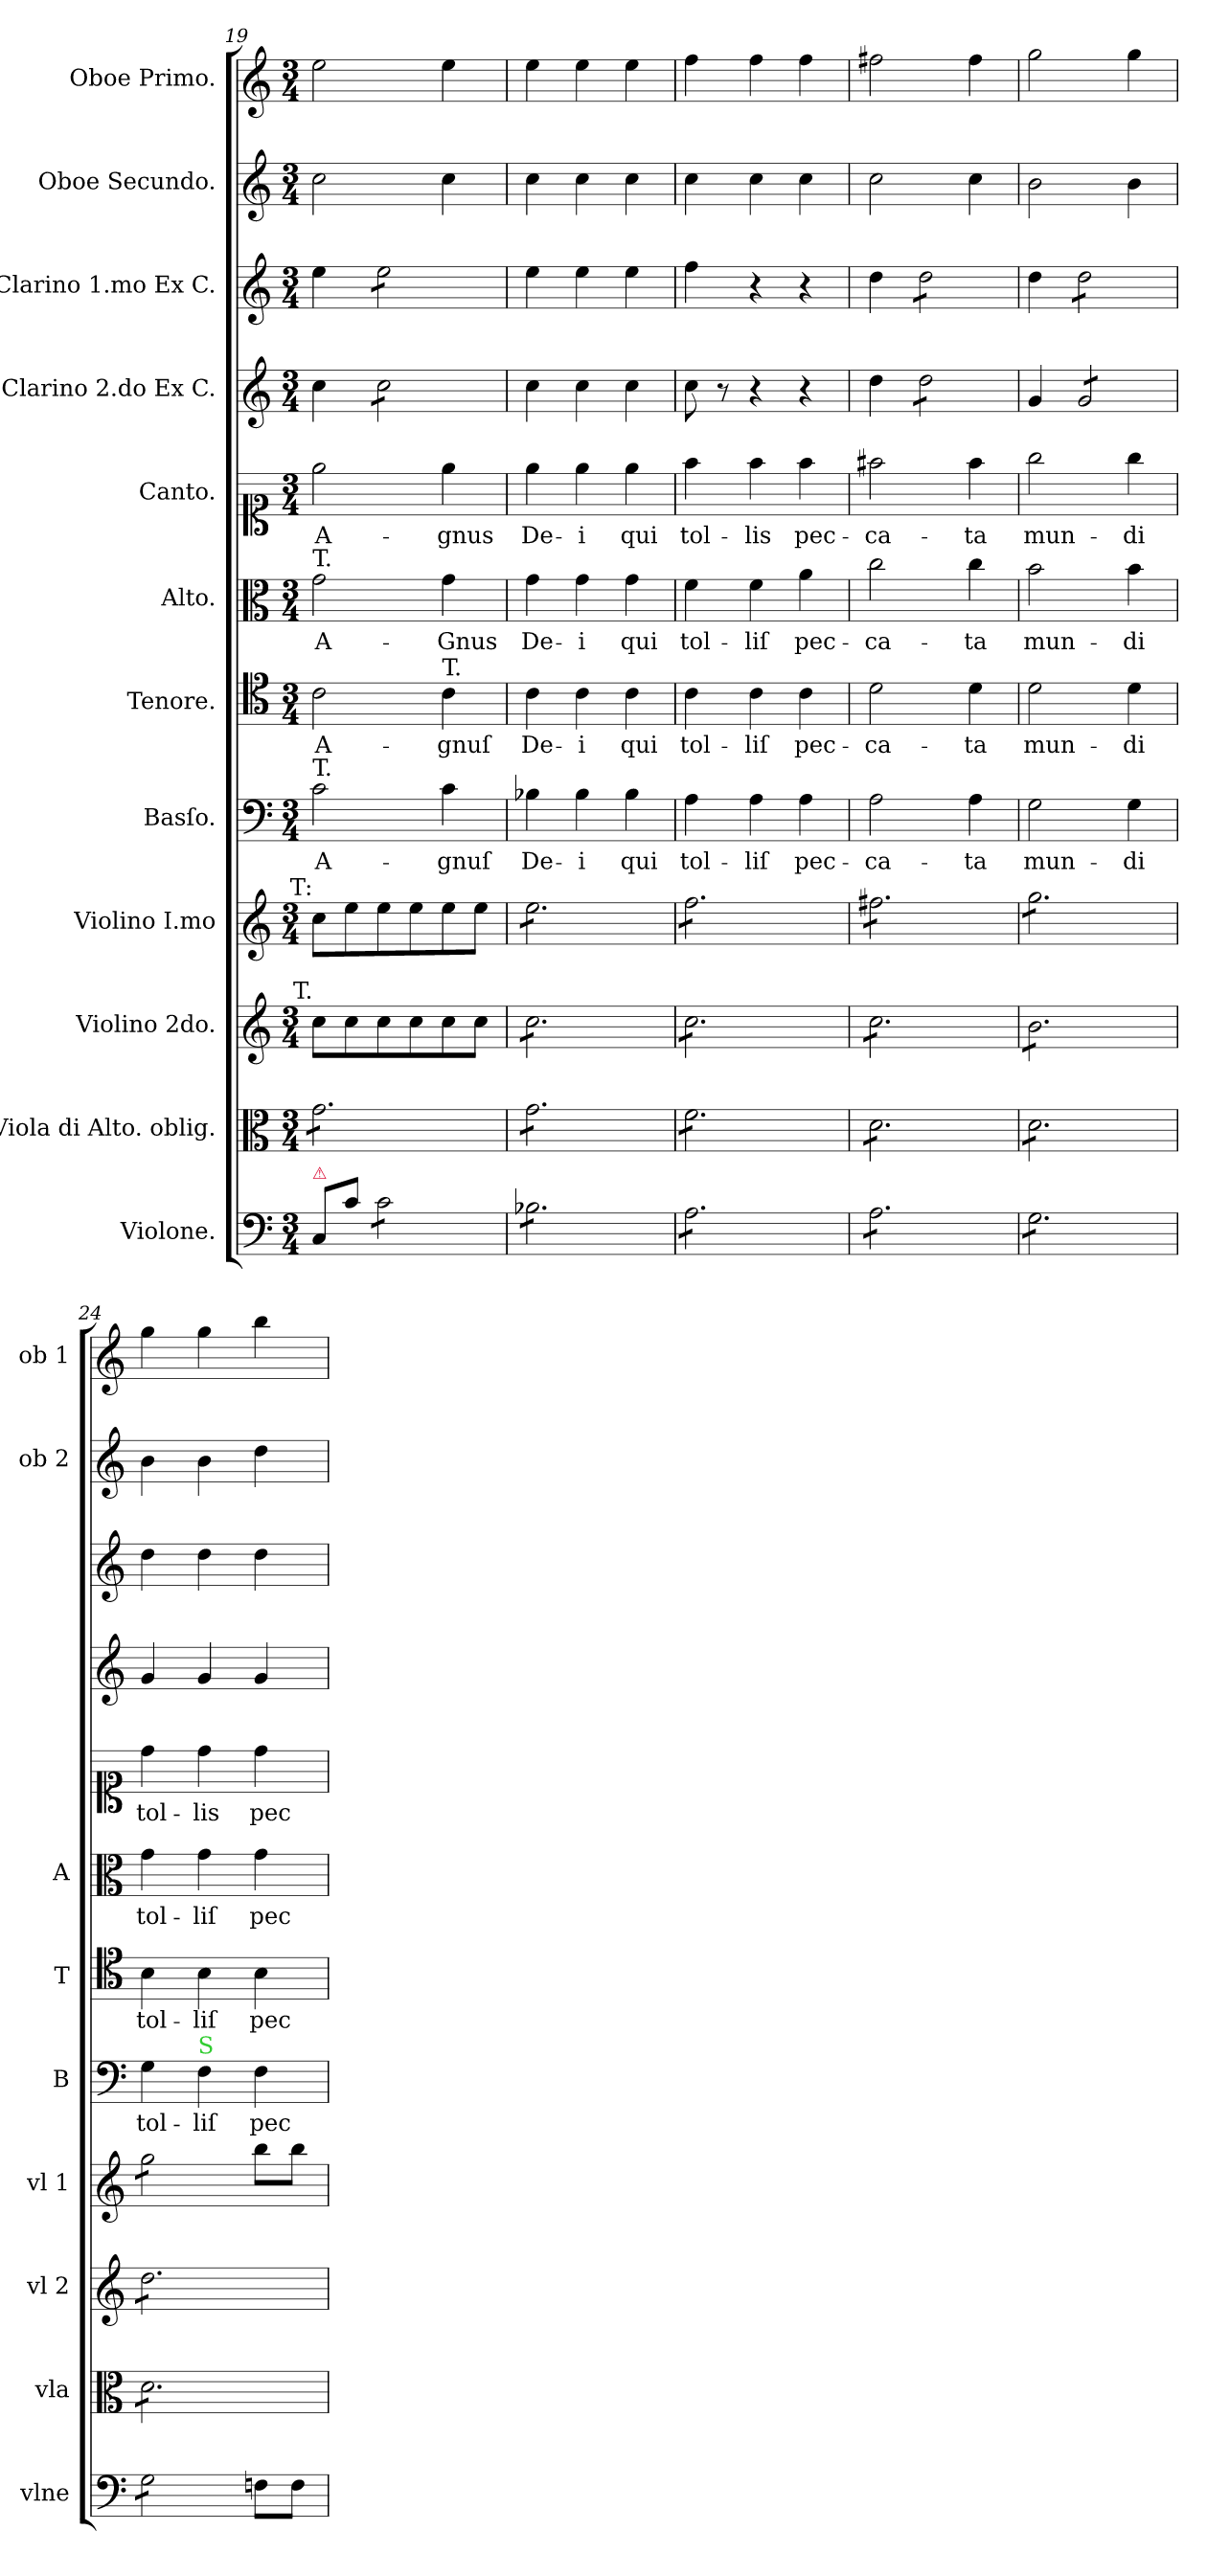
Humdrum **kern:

**kern	**dynam	**kern	**dynam	**kern	**dynam	**kern	**dynam	**kern	**text	**kern	**text	**kern	**text	**kern	**text	**kern	**kern	**kern	**kern	**dynam
*part12	*part12	*part11	*part11	*part10	*part10	*part9	*part9	*part8	*part8	*part7	*part7	*part6	*part6	*part5	*part5	*part4	*part3	*part2	*part1	*part1
*staff12	*staff12	*staff11	*staff11	*staff10	*staff10	*staff9	*staff9	*staff8	*staff8	*staff7	*staff7	*staff6	*staff6	*staff5	*staff5	*staff4	*staff3	*staff2	*staff1	*staff1
*I"Violone.	*	*I"Viola di Alto. oblig.	*	*I"Violino 2do.	*	*I"Violino I.mo	*	*I"Basſo.	*	*I"Tenore.	*	*I"Alto.	*	*I"Canto.	*	*I"Clarino 2.do Ex C.	*I"Clarino 1.mo Ex C.	*I"Oboe Secundo.	*I"Oboe Primo.	*
*I'vlne	*	*I'vla	*	*I'vl 2	*	*I'vl 1	*	*I'B	*	*I'T	*	*I'A	*	*	*	*	*	*I'ob 2	*I'ob 1	*
*clefF4	*	*clefC3	*	*clefG2	*	*clefG2	*	*clefF4	*	*clefC4	*	*clefC3	*	*clefC1	*	*clefG2	*clefG2	*clefG2	*clefG2	*
*ITrd8c12	*	*	*	*	*	*	*	*	*	*	*	*	*	*	*	*	*	*	*	*
*k[]	*	*k[]	*	*k[]	*	*k[]	*	*k[]	*	*k[]	*	*k[]	*	*k[]	*	*k[]	*k[]	*k[]	*k[]	*
*a:	*	*a:	*	*a:	*	*a:	*	*a:	*	*a:	*	*a:	*	*a:	*	*a:	*a:	*a:	*a:	*
*M3/4	*	*M3/4	*	*M3/4	*	*M3/4	*	*M3/4	*	*M3/4	*	*M3/4	*	*M3/4	*	*M3/4	*M3/4	*M3/4	*M3/4	*
=19	=19	=19	=19	=19	=19	=19	=19	=19	=19	=19	=19	=19	=19	=19	=19	=19	=19	=19	=19	=19
!	!	!	!	!	!	!	!	!	!	!	!	!LO:TX:a:t=T.	!	!	!	!	!	!	!	!
!	!	!	!	!	!	!	!	!LO:TX:a:t=T.	!	!	!	!	!	!	!	!	!	!	!	!
!	!	!	!	!	!	!LO:TX:a:rj:t=T&colon;	!	!	!	!	!	!	!	!	!	!	!	!	!	!
!	!	!	!	!LO:TX:a:rj:t=T.	!	!	!	!	!	!	!	!	!	!	!	!	!	!	!	!
!	!	!LO:TX:a:rj:t=Tutti.	!	!	!	!	!	!	!	!	!	!	!	!	!	!	!	!	!	!
!LO:TX:a:color=crimson:t=⚠	!	!	!	!	!	!	!	!	!	!	!	!	!	!	!	!	!	!	!	!
!	!LO:DY:a	!	!LO:DY:a	!	!LO:DY:a	!	!LO:DY:a	!	!	!	!	!	!	!	!	!	!	!	!	!LO:DY:a
*	*	*tremolo	*	*	*	*	*	*	*	*	*	*	*	*	*	*	*	*	*	*
8CC/L	f&colon;	8g\L	for&colon;	8cc\L	for&colon;	8cc\L	f&colon;	2c\	A-	2c\	A-	2g\	A-	2ee\	A-	4cc\	4ee\	2cc\	2ee\	f&colon;
8C\J	.	8g\	.	8cc\	.	8ee\	.	.	.	.	.	.	.	.	.	.	.	.	.	.
*tremolo	*	*	*	*	*	*	*	*	*	*	*	*	*	*	*	*	*	*	*	*
*	*	*	*	*	*	*	*	*	*	*	*	*	*	*	*	*tremolo	*	*	*	*
*	*	*	*	*	*	*	*	*	*	*	*	*	*	*	*	*	*tremolo	*	*	*
8C\L	.	8g\	.	8cc\	.	8ee\	.	.	.	.	.	.	.	.	.	8cc\L	8ee\L	.	.	.
8C\	.	8g\	.	8cc\	.	8ee\	.	.	.	.	.	.	.	.	.	8cc\	8ee\	.	.	.
!	!	!	!	!	!	!	!	!	!	!LO:TX:a:t=T.	!	!	!	!	!	!	!	!	!	!
8C\	.	8g\	.	8cc\	.	8ee\	.	4c\	-gnuſ	4c\	-gnuſ	4g\	-Gnus	4ee\	-gnus	8cc\	8ee\	4cc\	4ee\	.
8C\J	.	8g\J	.	8cc\J	.	8ee\J	.	.	.	.	.	.	.	.	.	8cc\J	8ee\J	.	.	.
*	*	*	*	*	*	*	*	*	*	*	*	*	*	*	*	*	*Xtremolo	*	*	*
*	*	*	*	*	*	*	*	*	*	*	*	*	*	*	*	*Xtremolo	*	*	*	*
=20	=20	=20	=20	=20	=20	=20	=20	=20	=20	=20	=20	=20	=20	=20	=20	=20	=20	=20	=20	=20
*	*	*	*	*tremolo	*	*	*	*	*	*	*	*	*	*	*	*	*	*	*	*
*	*	*	*	*	*	*tremolo	*	*	*	*	*	*	*	*	*	*	*	*	*	*
8BB-X\L	.	8g\L	.	8cc\L	.	8ee\L	.	4B-X\	De-	4c\	De-	4g\	De-	4ee\	De-	4cc\	4ee\	4cc\	4ee\	.
8BB-X\	.	8g\	.	8cc\	.	8ee\	.	.	.	.	.	.	.	.	.	.	.	.	.	.
8BB-X\	.	8g\	.	8cc\	.	8ee\	.	4B-\	-i	4c\	-i	4g\	-i	4ee\	-i	4cc\	4ee\	4cc\	4ee\	.
8BB-X\	.	8g\	.	8cc\	.	8ee\	.	.	.	.	.	.	.	.	.	.	.	.	.	.
8BB-X\	.	8g\	.	8cc\	.	8ee\	.	4B-\	qui	4c\	qui	4g\	qui	4ee\	qui	4cc\	4ee\	4cc\	4ee\	.
8BB-X\J	.	8g\J	.	8cc\J	.	8ee\J	.	.	.	.	.	.	.	.	.	.	.	.	.	.
=21	=21	=21	=21	=21	=21	=21	=21	=21	=21	=21	=21	=21	=21	=21	=21	=21	=21	=21	=21	=21
8AA\L	.	8f\L	.	8cc\L	.	8ff\L	.	4A\	tol-	4c\	tol-	4f\	tol-	4ff\	tol-	8cc\	4ff\	4cc\	4ff\	.
8AA\	.	8f\	.	8cc\	.	8ff\	.	.	.	.	.	.	.	.	.	8r	.	.	.	.
8AA\	.	8f\	.	8cc\	.	8ff\	.	4A\	-liſ	4c\	-liſ	4f\	-liſ	4ff\	-lis	4r	4r	4cc\	4ff\	.
8AA\	.	8f\	.	8cc\	.	8ff\	.	.	.	.	.	.	.	.	.	.	.	.	.	.
8AA\	.	8f\	.	8cc\	.	8ff\	.	4A\	pec-	4c\	pec-	4a\	pec-	4ff\	pec-	4r	4r	4cc\	4ff\	.
8AA\J	.	8f\J	.	8cc\J	.	8ff\J	.	.	.	.	.	.	.	.	.	.	.	.	.	.
=22	=22	=22	=22	=22	=22	=22	=22	=22	=22	=22	=22	=22	=22	=22	=22	=22	=22	=22	=22	=22
8AA\L	.	8d\L	.	8cc\L	.	8ff#X\L	.	2A\	-ca-	2d\	-ca-	2cc\	-ca-	2ff#X\	-ca-	4dd\	4dd\	2cc\	2ff#X\	.
8AA\	.	8d\	.	8cc\	.	8ff#X\	.	.	.	.	.	.	.	.	.	.	.	.	.	.
*	*	*	*	*	*	*	*	*	*	*	*	*	*	*	*	*tremolo	*	*	*	*
*	*	*	*	*	*	*	*	*	*	*	*	*	*	*	*	*	*tremolo	*	*	*
8AA\	.	8d\	.	8cc\	.	8ff#X\	.	.	.	.	.	.	.	.	.	8dd\L	8dd\L	.	.	.
8AA\	.	8d\	.	8cc\	.	8ff#X\	.	.	.	.	.	.	.	.	.	8dd\	8dd\	.	.	.
8AA\	.	8d\	.	8cc\	.	8ff#X\	.	4A\	-ta	4d\	-ta	4cc\	-ta	4ff#\	-ta	8dd\	8dd\	4cc\	4ff#\	.
8AA\J	.	8d\J	.	8cc\J	.	8ff#X\J	.	.	.	.	.	.	.	.	.	8dd\J	8dd\J	.	.	.
*	*	*	*	*	*	*	*	*	*	*	*	*	*	*	*	*	*Xtremolo	*	*	*
*	*	*	*	*	*	*	*	*	*	*	*	*	*	*	*	*Xtremolo	*	*	*	*
=23	=23	=23	=23	=23	=23	=23	=23	=23	=23	=23	=23	=23	=23	=23	=23	=23	=23	=23	=23	=23
8GG\L	.	8d\L	.	8b\L	.	8gg\L	.	2G\	mun-	2d\	mun-	2b\	mun-	2gg\	mun-	4g/	4dd\	2b\	2gg\	.
8GG\	.	8d\	.	8b\	.	8gg\	.	.	.	.	.	.	.	.	.	.	.	.	.	.
*	*	*	*	*	*	*	*	*	*	*	*	*	*	*	*	*tremolo	*	*	*	*
*	*	*	*	*	*	*	*	*	*	*	*	*	*	*	*	*	*tremolo	*	*	*
8GG\	.	8d\	.	8b\	.	8gg\	.	.	.	.	.	.	.	.	.	8g/L	8dd\L	.	.	.
8GG\	.	8d\	.	8b\	.	8gg\	.	.	.	.	.	.	.	.	.	8g/	8dd\	.	.	.
8GG\	.	8d\	.	8b\	.	8gg\	.	4G\	-di	4d\	-di	4b\	-di	4gg\	-di	8g/	8dd\	4b\	4gg\	.
8GG\J	.	8d\J	.	8b\J	.	8gg\J	.	.	.	.	.	.	.	.	.	8g/J	8dd\J	.	.	.
*	*	*	*	*	*	*	*	*	*	*	*	*	*	*	*	*	*Xtremolo	*	*	*
*	*	*	*	*	*	*	*	*	*	*	*	*	*	*	*	*Xtremolo	*	*	*	*
=24	=24	=24	=24	=24	=24	=24	=24	=24	=24	=24	=24	=24	=24	=24	=24	=24	=24	=24	=24	=24
8GG\L	.	8d\L	.	8dd\L	.	8gg\L	.	4G\	tol-	4B\	tol-	4g\	tol-	4dd\	tol-	4g/	4dd\	4b\	4gg\	.
8GG\	.	8d\	.	8dd\	.	8gg\	.	.	.	.	.	.	.	.	.	.	.	.	.	.
!	!	!	!	!	!	!	!	!LO:TX:a:color=limegreen:t=S	!	!	!	!	!	!	!	!	!	!	!	!
8GG\	.	8d\	.	8dd\	.	8gg\	.	4F\	-liſ	4B\	-liſ	4g\	-liſ	4dd\	-lis	4g/	4dd\	4b\	4gg\	.
8GG\J	.	8d\	.	8dd\	.	8gg\J	.	.	.	.	.	.	.	.	.	.	.	.	.	.
*	*	*	*	*	*	*Xtremolo	*	*	*	*	*	*	*	*	*	*	*	*	*	*
*Xtremolo	*	*	*	*	*	*	*	*	*	*	*	*	*	*	*	*	*	*	*	*
8FFn\L	.	8d\	.	8dd\	.	8bb\L	.	4F\	pec-	4B\	pec-	4g\	pec-	4dd\	pec-	4g/	4dd\	4dd\	4bb\	.
8FF\J	.	8d\J	.	8dd\J	.	8bb\J	.	.	.	.	.	.	.	.	.	.	.	.	.	.
*	*	*	*	*Xtremolo	*	*	*	*	*	*	*	*	*	*	*	*	*	*	*	*
*	*	*Xtremolo	*	*	*	*	*	*	*	*	*	*	*	*	*	*	*	*	*	*
=	=	=	=	=	=	=	=	=	=	=	=	=	=	=	=	=	=	=	=	=
*-	*-	*-	*-	*-	*-	*-	*-	*-	*-	*-	*-	*-	*-	*-	*-	*-	*-	*-	*-	*-
